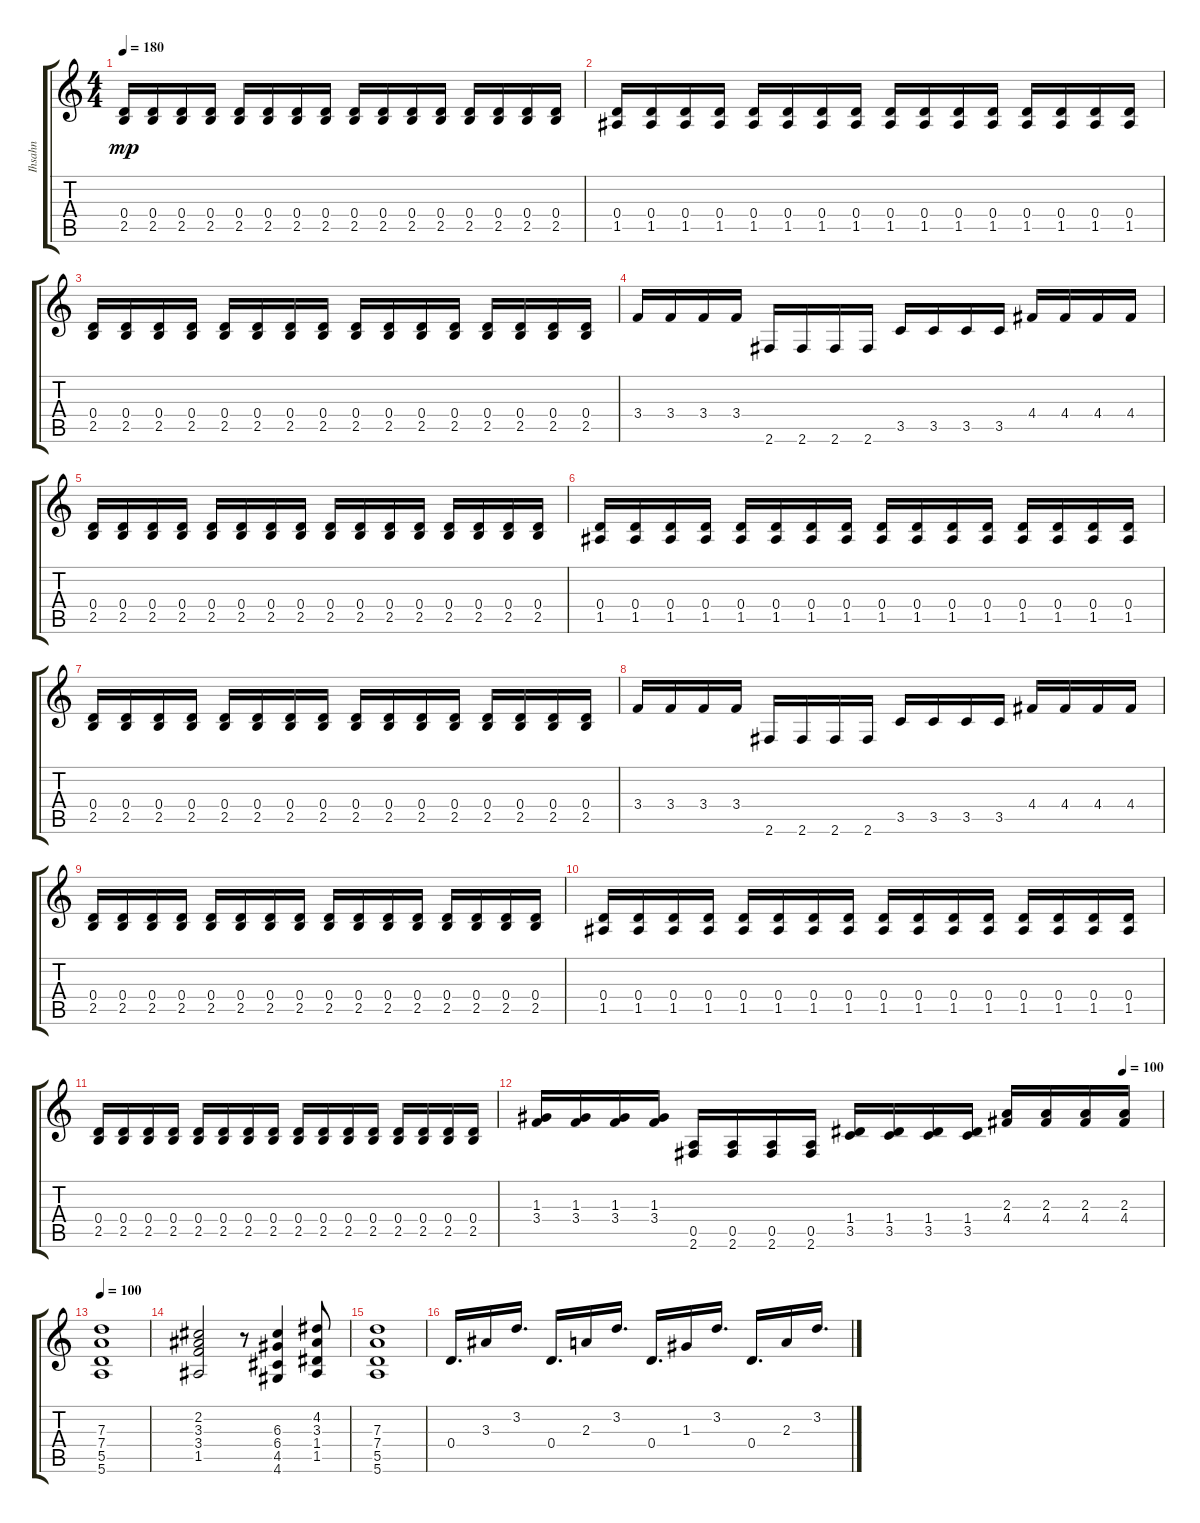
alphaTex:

\track ("Ihsahn" "Ihsahn") {instrument distortionguitar}
\staff {score tabs}
\tuning (E4 B3 G3 D3 A2 E2) {hide}
\ts (4 4)
\tempo 180
\clef g2
\ks c
(0.4 2.5).16{dy mp} (0.4 2.5).16 (0.4 2.5).16 (0.4 2.5).16 (0.4 2.5).16 (0.4 2.5).16 (0.4 2.5).16 (0.4 2.5).16 (0.4 2.5).16 (0.4 2.5).16 (0.4 2.5).16 (0.4 2.5).16 (0.4 2.5).16 (0.4 2.5).16 (0.4 2.5).16 (0.4 2.5).16 |
(0.4 1.5).16 (0.4 1.5).16 (0.4 1.5).16 (0.4 1.5).16 (0.4 1.5).16 (0.4 1.5).16 (0.4 1.5).16 (0.4 1.5).16 (0.4 1.5).16 (0.4 1.5).16 (0.4 1.5).16 (0.4 1.5).16 (0.4 1.5).16 (0.4 1.5).16 (0.4 1.5).16 (0.4 1.5).16 |
(0.4 2.5).16 (0.4 2.5).16 (0.4 2.5).16 (0.4 2.5).16 (0.4 2.5).16 (0.4 2.5).16 (0.4 2.5).16 (0.4 2.5).16 (0.4 2.5).16 (0.4 2.5).16 (0.4 2.5).16 (0.4 2.5).16 (0.4 2.5).16 (0.4 2.5).16 (0.4 2.5).16 (0.4 2.5).16 |
3.4.16 3.4.16 3.4.16 3.4.16 2.6.16 2.6.16 2.6.16 2.6.16 3.5.16 3.5.16 3.5.16 3.5.16 4.4.16 4.4.16 4.4.16 4.4.16 |
(0.4 2.5).16 (0.4 2.5).16 (0.4 2.5).16 (0.4 2.5).16 (0.4 2.5).16 (0.4 2.5).16 (0.4 2.5).16 (0.4 2.5).16 (0.4 2.5).16 (0.4 2.5).16 (0.4 2.5).16 (0.4 2.5).16 (0.4 2.5).16 (0.4 2.5).16 (0.4 2.5).16 (0.4 2.5).16 |
(0.4 1.5).16 (0.4 1.5).16 (0.4 1.5).16 (0.4 1.5).16 (0.4 1.5).16 (0.4 1.5).16 (0.4 1.5).16 (0.4 1.5).16 (0.4 1.5).16 (0.4 1.5).16 (0.4 1.5).16 (0.4 1.5).16 (0.4 1.5).16 (0.4 1.5).16 (0.4 1.5).16 (0.4 1.5).16 |
(0.4 2.5).16 (0.4 2.5).16 (0.4 2.5).16 (0.4 2.5).16 (0.4 2.5).16 (0.4 2.5).16 (0.4 2.5).16 (0.4 2.5).16 (0.4 2.5).16 (0.4 2.5).16 (0.4 2.5).16 (0.4 2.5).16 (0.4 2.5).16 (0.4 2.5).16 (0.4 2.5).16 (0.4 2.5).16 |
3.4.16 3.4.16 3.4.16 3.4.16 2.6.16 2.6.16 2.6.16 2.6.16 3.5.16 3.5.16 3.5.16 3.5.16 4.4.16 4.4.16 4.4.16 4.4.16 |
(0.4 2.5).16 (0.4 2.5).16 (0.4 2.5).16 (0.4 2.5).16 (0.4 2.5).16 (0.4 2.5).16 (0.4 2.5).16 (0.4 2.5).16 (0.4 2.5).16 (0.4 2.5).16 (0.4 2.5).16 (0.4 2.5).16 (0.4 2.5).16 (0.4 2.5).16 (0.4 2.5).16 (0.4 2.5).16 |
(0.4 1.5).16 (0.4 1.5).16 (0.4 1.5).16 (0.4 1.5).16 (0.4 1.5).16 (0.4 1.5).16 (0.4 1.5).16 (0.4 1.5).16 (0.4 1.5).16 (0.4 1.5).16 (0.4 1.5).16 (0.4 1.5).16 (0.4 1.5).16 (0.4 1.5).16 (0.4 1.5).16 (0.4 1.5).16 |
(0.4 2.5).16 (0.4 2.5).16 (0.4 2.5).16 (0.4 2.5).16 (0.4 2.5).16 (0.4 2.5).16 (0.4 2.5).16 (0.4 2.5).16 (0.4 2.5).16 (0.4 2.5).16 (0.4 2.5).16 (0.4 2.5).16 (0.4 2.5).16 (0.4 2.5).16 (0.4 2.5).16 (0.4 2.5).16 |
\tempo (100 0.9375)
(1.3 3.4).16 (1.3 3.4).16 (1.3 3.4).16 (1.3 3.4).16 (0.5 2.6).16 (0.5 2.6).16 (0.5 2.6).16 (0.5 2.6).16 (1.4 3.5).16 (1.4 3.5).16 (1.4 3.5).16 (1.4 3.5).16 (2.3 4.4).16 (2.3 4.4).16 (2.3 4.4).16 (2.3 4.4).16 |
\tempo 100
(7.3 7.4 5.5 5.6).1 |
(2.2 3.3 3.4 1.5).2 r.8 (6.3 6.4 4.5 4.6).4 (4.2 3.3 1.4 1.5).8 |
(7.3 7.4 5.5 5.6).1 |
0.4.16{d} 3.3.16 3.2.16{d} 0.4.16{d} 2.3.16 3.2.16{d} 0.4.16{d} 1.3.16 3.2.16{d} 0.4.16{d} 2.3.16 3.2.16{d}
